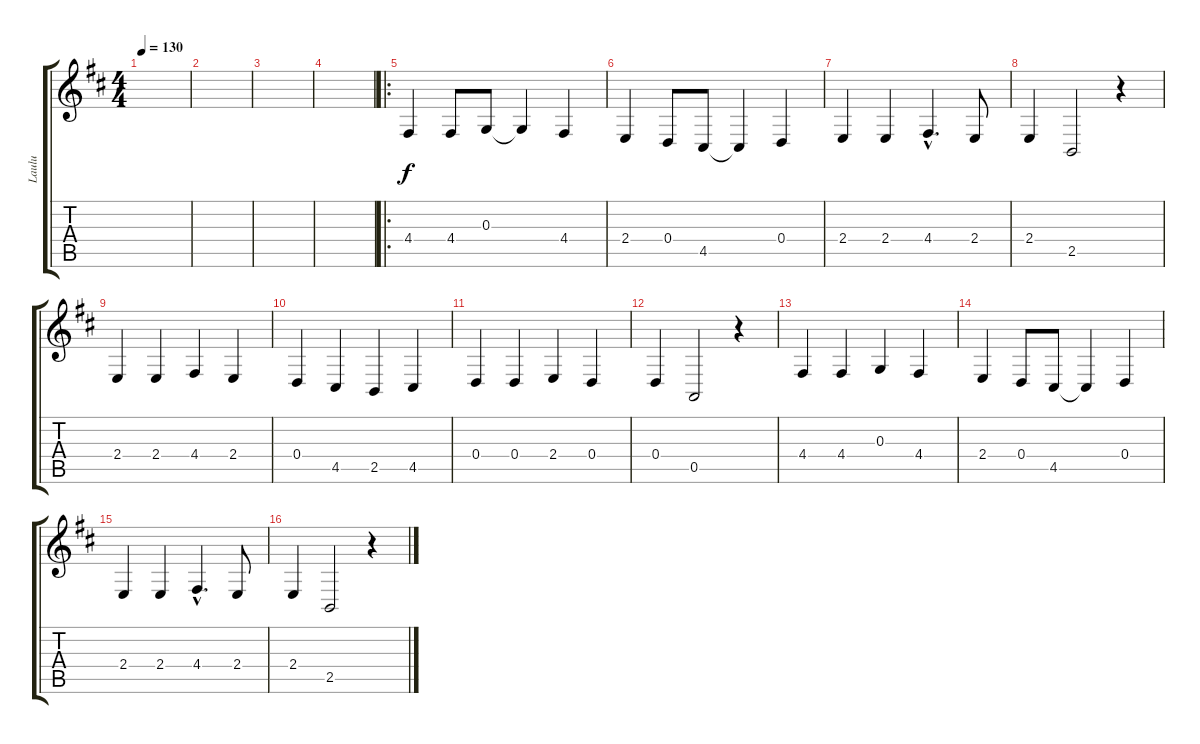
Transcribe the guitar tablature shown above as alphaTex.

\track ("Laulu" "Laulu") {instrument oboe}
\staff {score tabs}
\tuning (E4 B3 G3 D3 A2 E2) {hide}
\ts (4 4)
\tempo 130
\clef g2
\ks d
|
|
|
|
\ro
4.4.4 4.4.8 0.3.8 0.3{t}.4 4.4.4 |
2.4.4 0.4.8 4.5.8 4.5{t}.4 0.4.4 |
2.4.4 2.4.4 4.4{hac}.4{d} 2.4.8 |
2.4.4 2.5.2 r.4 |
2.4.4 2.4.4 4.4.4 2.4.4 |
0.4.4 4.5.4 2.5.4 4.5.4 |
0.4.4 0.4.4 2.4.4 0.4.4 |
0.4.4 0.5.2 r.4 |
4.4.4 4.4.4 0.3.4 4.4.4 |
2.4.4 0.4.8 4.5.8 4.5{t}.4 0.4.4 |
2.4.4 2.4.4 4.4{hac}.4{d} 2.4.8 |
2.4.4 2.5.2 r.4
